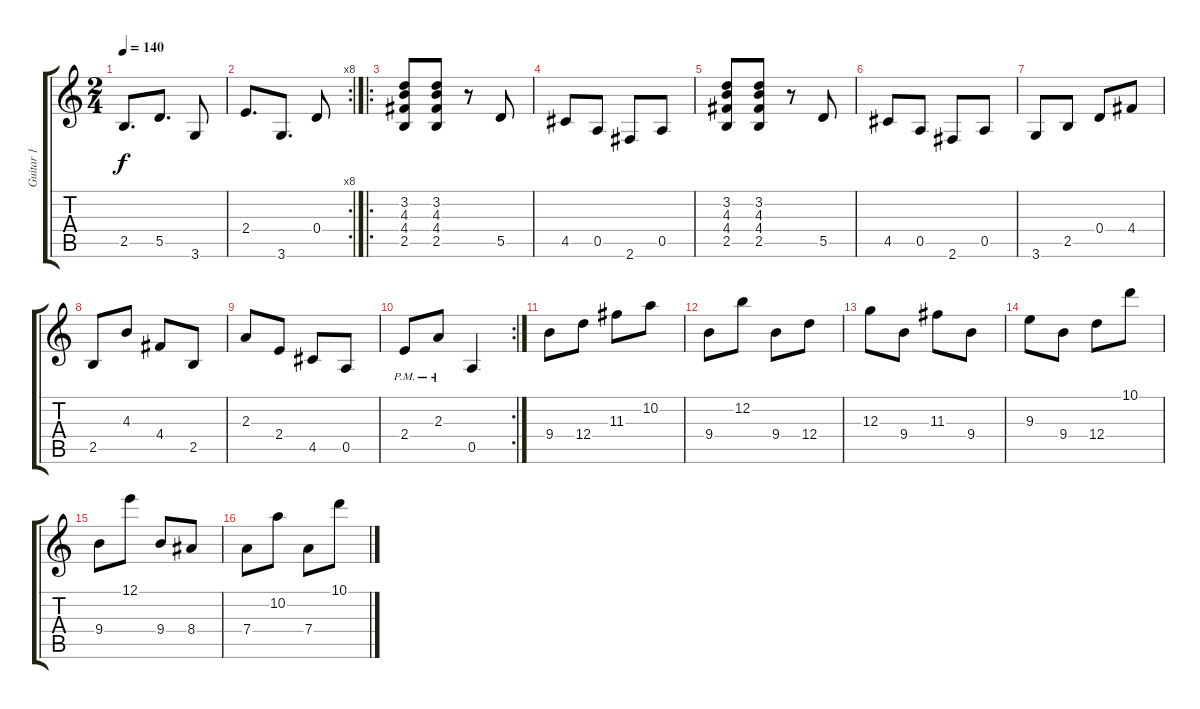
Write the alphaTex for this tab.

\track ("Guitar 1" "Guitar 1") {instrument distortionguitar}
\staff {score tabs}
\tuning (E4 B3 G3 D3 A2 E2) {hide}
\ts (2 4)
\tempo 140
\clef g2
\ks c
2.5.8{d dy f} 5.5.8{d} 3.6.8 |
\rc 8
2.4.8{d} 3.6.8{d} 0.4.8 |
\ro
(3.2 4.3 4.4 2.5).8 (3.2 4.3 4.4 2.5).8 r.8 5.5.8 |
4.5.8 0.5.8 2.6.8 0.5.8 |
(3.2 4.3 4.4 2.5).8 (3.2 4.3 4.4 2.5).8 r.8 5.5.8 |
4.5.8 0.5.8 2.6.8 0.5.8 |
3.6.8 2.5.8 0.4.8 4.4.8 |
2.5.8 4.3.8 4.4.8 2.5.8 |
2.3.8 2.4.8 4.5.8 0.5.8 |
\rc 2
2.4{pm}.8 2.3{pm}.8 0.5.4 |
9.4.8 12.4.8 11.3.8 10.2.8 |
9.4.8 12.2.8 9.4.8 12.4.8 |
12.3.8 9.4.8 11.3.8 9.4.8 |
9.3.8 9.4.8 12.4.8 10.1.8 |
9.4.8 12.1.8 9.4.8 8.4.8 |
7.4.8 10.2.8 7.4.8 10.1.8
